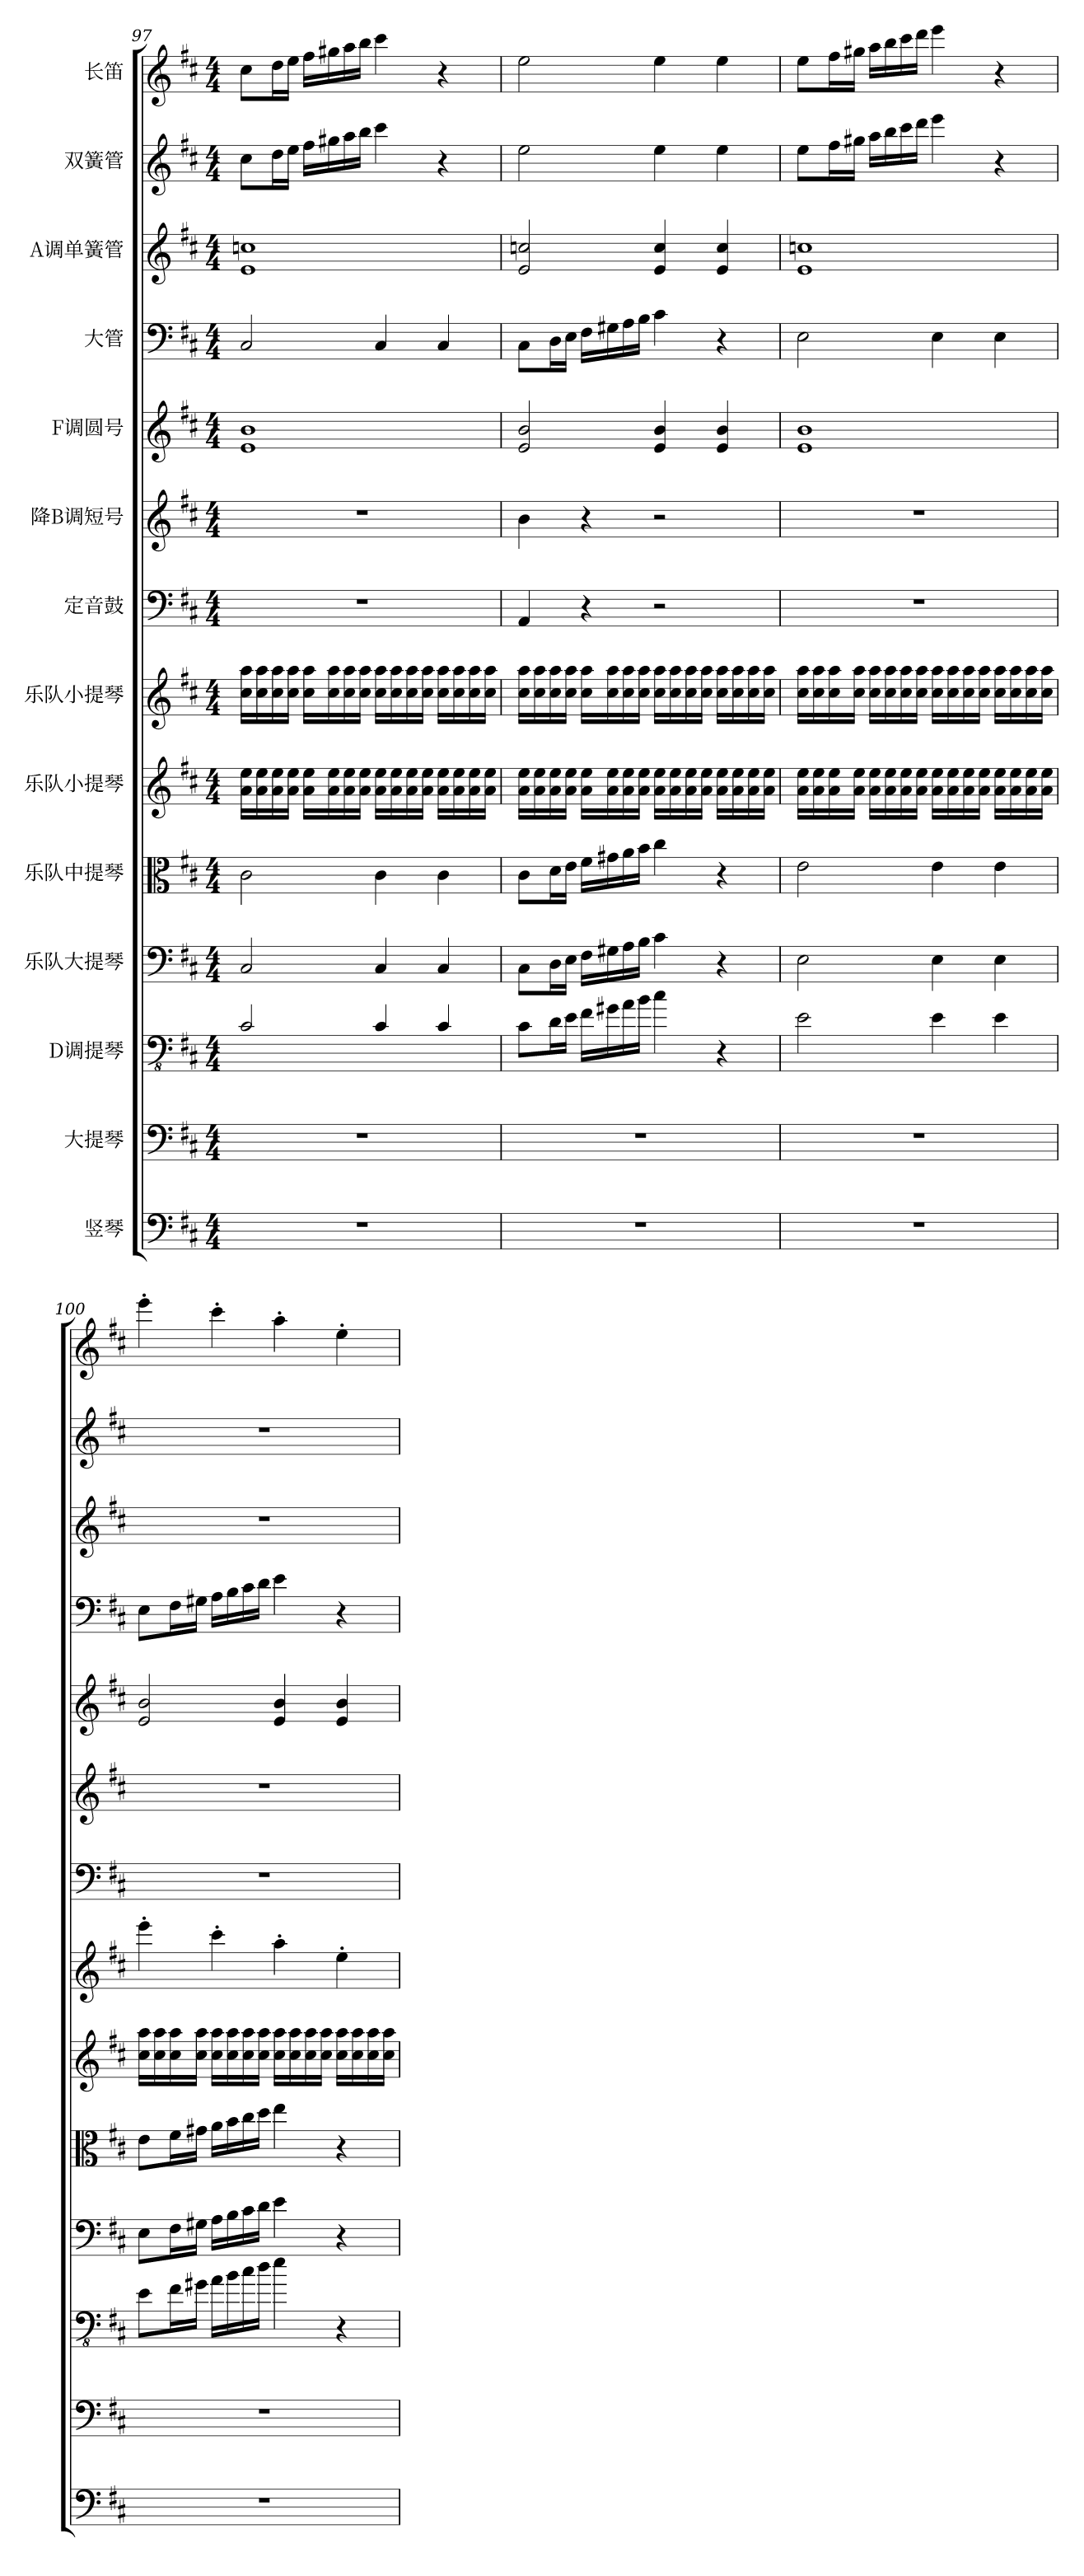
**kern	**kern	**kern	**kern	**kern	**kern	**kern	**kern	**kern	**kern	**kern	**kern	**kern	**kern
*part14	*part13	*part12	*part11	*part10	*part9	*part8	*part7	*part6	*part5	*part4	*part3	*part2	*part1
*staff14	*staff13	*staff12	*staff11	*staff10	*staff9	*staff8	*staff7	*staff6	*staff5	*staff4	*staff3	*staff2	*staff1
*I"竖琴	*I"大提琴	*I"D调提琴	*I"乐队大提琴	*I"乐队中提琴	*I"乐队小提琴	*I"乐队小提琴	*I"定音鼓	*I"降B调短号	*I"F调圆号	*I"大管	*I"A调单簧管	*I"双簧管	*I"长笛
!!LO:PB:g=z
*clefF4	*clefF4	*clefFv4	*clefF4	*clefC3	*clefG2	*clefG2	*clefF4	*clefG2	*clefG2	*clefF4	*clefG2	*clefG2	*clefG2
*	*	*ITrd7c12	*	*	*	*	*	*ITrd1c2	*ITrd4c7	*	*ITrd2c3	*	*
*k[f#c#]	*k[f#c#]	*k[f#c#]	*k[f#c#]	*k[f#c#]	*k[f#c#]	*k[f#c#]	*k[f#c#]	*k[]	*k[f#]	*k[f#c#]	*k[f#c#g#d#a#]	*k[f#c#]	*k[f#c#]
*M4/4	*M4/4	*M4/4	*M4/4	*M4/4	*M4/4	*M4/4	*M4/4	*M4/4	*M4/4	*M4/4	*M4/4	*M4/4	*M4/4
=97	=97	=97	=97	=97	=97	=97	=97	=97	=97	=97	=97	=97	=97
1r	1r	2CC#/	2C#/	2c#\	16a\ 16ee\LL	16cc#\ 16aa\LL	1r	1r	1A 1e	2C#/	1c# 1an	8cc#\L	8cc#\L
.	.	.	.	.	16a\ 16ee\	16cc#\ 16aa\	.	.	.	.	.	.	.
.	.	.	.	.	16a\ 16ee\	16cc#\ 16aa\	.	.	.	.	.	16dd\L	16dd\L
.	.	.	.	.	16a\ 16ee\JJ	16cc#\ 16aa\JJ	.	.	.	.	.	16ee\JJ	16ee\JJ
.	.	.	.	.	16a\ 16ee\LL	16cc#\ 16aa\LL	.	.	.	.	.	16ff#\LL	16ff#\LL
.	.	.	.	.	16a\ 16ee\	16cc#\ 16aa\	.	.	.	.	.	16gg#X\	16gg#X\
.	.	.	.	.	16a\ 16ee\	16cc#\ 16aa\	.	.	.	.	.	16aa\	16aa\
.	.	.	.	.	16a\ 16ee\JJ	16cc#\ 16aa\JJ	.	.	.	.	.	16bb\JJ	16bb\JJ
.	.	4CC#/	4C#/	4c#\	16a\ 16ee\LL	16cc#\ 16aa\LL	.	.	.	4C#/	.	4ccc#\	4ccc#\
.	.	.	.	.	16a\ 16ee\	16cc#\ 16aa\	.	.	.	.	.	.	.
.	.	.	.	.	16a\ 16ee\	16cc#\ 16aa\	.	.	.	.	.	.	.
.	.	.	.	.	16a\ 16ee\JJ	16cc#\ 16aa\JJ	.	.	.	.	.	.	.
.	.	4CC#/	4C#/	4c#\	16a\ 16ee\LL	16cc#\ 16aa\LL	.	.	.	4C#/	.	4r	4r
.	.	.	.	.	16a\ 16ee\	16cc#\ 16aa\	.	.	.	.	.	.	.
.	.	.	.	.	16a\ 16ee\	16cc#\ 16aa\	.	.	.	.	.	.	.
.	.	.	.	.	16a\ 16ee\JJ	16cc#\ 16aa\JJ	.	.	.	.	.	.	.
!!LO:PB:g=z
=98	=98	=98	=98	=98	=98	=98	=98	=98	=98	=98	=98	=98	=98
1r	1r	8CC#\L	8C#\L	8c#\L	16a\ 16ee\LL	16cc#\ 16aa\LL	4AA/	4a\	2A/ 2e/	8C#\L	2c#/ 2an/	2ee\	2ee\
.	.	.	.	.	16a\ 16ee\	16cc#\ 16aa\	.	.	.	.	.	.	.
.	.	16DD\L	16D\L	16d\L	16a\ 16ee\	16cc#\ 16aa\	.	.	.	16D\L	.	.	.
.	.	16EE\JJ	16E\JJ	16e\JJ	16a\ 16ee\JJ	16cc#\ 16aa\JJ	.	.	.	16E\JJ	.	.	.
.	.	16FF#\LL	16F#\LL	16f#\LL	16a\ 16ee\LL	16cc#\ 16aa\LL	4r	4r	.	16F#\LL	.	.	.
.	.	16GG#X\	16G#X\	16g#X\	16a\ 16ee\	16cc#\ 16aa\	.	.	.	16G#X\	.	.	.
.	.	16AA\	16A\	16a\	16a\ 16ee\	16cc#\ 16aa\	.	.	.	16A\	.	.	.
.	.	16BB\JJ	16B\JJ	16b\JJ	16a\ 16ee\JJ	16cc#\ 16aa\JJ	.	.	.	16B\JJ	.	.	.
.	.	4C#\	4c#\	4cc#\	16a\ 16ee\LL	16cc#\ 16aa\LL	2r	2r	4A/ 4e/	4c#\	4c#/ 4a/	4ee\	4ee\
.	.	.	.	.	16a\ 16ee\	16cc#\ 16aa\	.	.	.	.	.	.	.
.	.	.	.	.	16a\ 16ee\	16cc#\ 16aa\	.	.	.	.	.	.	.
.	.	.	.	.	16a\ 16ee\JJ	16cc#\ 16aa\JJ	.	.	.	.	.	.	.
.	.	4r	4r	4r	16a\ 16ee\LL	16cc#\ 16aa\LL	.	.	4A/ 4e/	4r	4c#/ 4a/	4ee\	4ee\
.	.	.	.	.	16a\ 16ee\	16cc#\ 16aa\	.	.	.	.	.	.	.
.	.	.	.	.	16a\ 16ee\	16cc#\ 16aa\	.	.	.	.	.	.	.
.	.	.	.	.	16a\ 16ee\JJ	16cc#\ 16aa\JJ	.	.	.	.	.	.	.
!!LO:PB:g=z
=99	=99	=99	=99	=99	=99	=99	=99	=99	=99	=99	=99	=99	=99
1r	1r	2EE\	2E\	2e\	16a\ 16ee\LL	16cc#\ 16aa\LL	1r	1r	1A 1e	2E\	1c# 1an	8ee\L	8ee\L
.	.	.	.	.	16a\ 16ee\	16cc#\ 16aa\	.	.	.	.	.	.	.
.	.	.	.	.	16a\ 16ee\	16cc#\ 16aa\	.	.	.	.	.	16ff#\L	16ff#\L
.	.	.	.	.	16a\ 16ee\JJ	16cc#\ 16aa\JJ	.	.	.	.	.	16gg#X\JJ	16gg#X\JJ
.	.	.	.	.	16a\ 16ee\LL	16cc#\ 16aa\LL	.	.	.	.	.	16aa\LL	16aa\LL
.	.	.	.	.	16a\ 16ee\	16cc#\ 16aa\	.	.	.	.	.	16bb\	16bb\
.	.	.	.	.	16a\ 16ee\	16cc#\ 16aa\	.	.	.	.	.	16ccc#\	16ccc#\
.	.	.	.	.	16a\ 16ee\JJ	16cc#\ 16aa\JJ	.	.	.	.	.	16ddd\JJ	16ddd\JJ
.	.	4EE\	4E\	4e\	16a\ 16ee\LL	16cc#\ 16aa\LL	.	.	.	4E\	.	4eee\	4eee\
.	.	.	.	.	16a\ 16ee\	16cc#\ 16aa\	.	.	.	.	.	.	.
.	.	.	.	.	16a\ 16ee\	16cc#\ 16aa\	.	.	.	.	.	.	.
.	.	.	.	.	16a\ 16ee\JJ	16cc#\ 16aa\JJ	.	.	.	.	.	.	.
.	.	4EE\	4E\	4e\	16a\ 16ee\LL	16cc#\ 16aa\LL	.	.	.	4E\	.	4r	4r
.	.	.	.	.	16a\ 16ee\	16cc#\ 16aa\	.	.	.	.	.	.	.
.	.	.	.	.	16a\ 16ee\	16cc#\ 16aa\	.	.	.	.	.	.	.
.	.	.	.	.	16a\ 16ee\JJ	16cc#\ 16aa\JJ	.	.	.	.	.	.	.
!!LO:PB:g=z
=100	=100	=100	=100	=100	=100	=100	=100	=100	=100	=100	=100	=100	=100
1r	1r	8EE\L	8E\L	8e\L	16cc#\ 16aa\LL	4eee'\	1r	1r	2A/ 2e/	8E\L	1r	1r	4eee'\
.	.	.	.	.	16cc#\ 16aa\	.	.	.	.	.	.	.	.
.	.	16FF#\L	16F#\L	16f#\L	16cc#\ 16aa\	.	.	.	.	16F#\L	.	.	.
.	.	16GG#X\JJ	16G#X\JJ	16g#X\JJ	16cc#\ 16aa\JJ	.	.	.	.	16G#X\JJ	.	.	.
.	.	16AA\LL	16A\LL	16a\LL	16cc#\ 16aa\LL	4ccc#'\	.	.	.	16A\LL	.	.	4ccc#'\
.	.	16BB\	16B\	16b\	16cc#\ 16aa\	.	.	.	.	16B\	.	.	.
.	.	16C#\	16c#\	16cc#\	16cc#\ 16aa\	.	.	.	.	16c#\	.	.	.
.	.	16D\JJ	16d\JJ	16dd\JJ	16cc#\ 16aa\JJ	.	.	.	.	16d\JJ	.	.	.
.	.	4E\	4e\	4ee\	16cc#\ 16aa\LL	4aa'\	.	.	4A/ 4e/	4e\	.	.	4aa'\
.	.	.	.	.	16cc#\ 16aa\	.	.	.	.	.	.	.	.
.	.	.	.	.	16cc#\ 16aa\	.	.	.	.	.	.	.	.
.	.	.	.	.	16cc#\ 16aa\JJ	.	.	.	.	.	.	.	.
.	.	4r	4r	4r	16cc#\ 16aa\LL	4ee'\	.	.	4A/ 4e/	4r	.	.	4ee'\
.	.	.	.	.	16cc#\ 16aa\	.	.	.	.	.	.	.	.
.	.	.	.	.	16cc#\ 16aa\	.	.	.	.	.	.	.	.
.	.	.	.	.	16cc#\ 16aa\JJ	.	.	.	.	.	.	.	.
=	=	=	=	=	=	=	=	=	=	=	=	=	=
*-	*-	*-	*-	*-	*-	*-	*-	*-	*-	*-	*-	*-	*-
